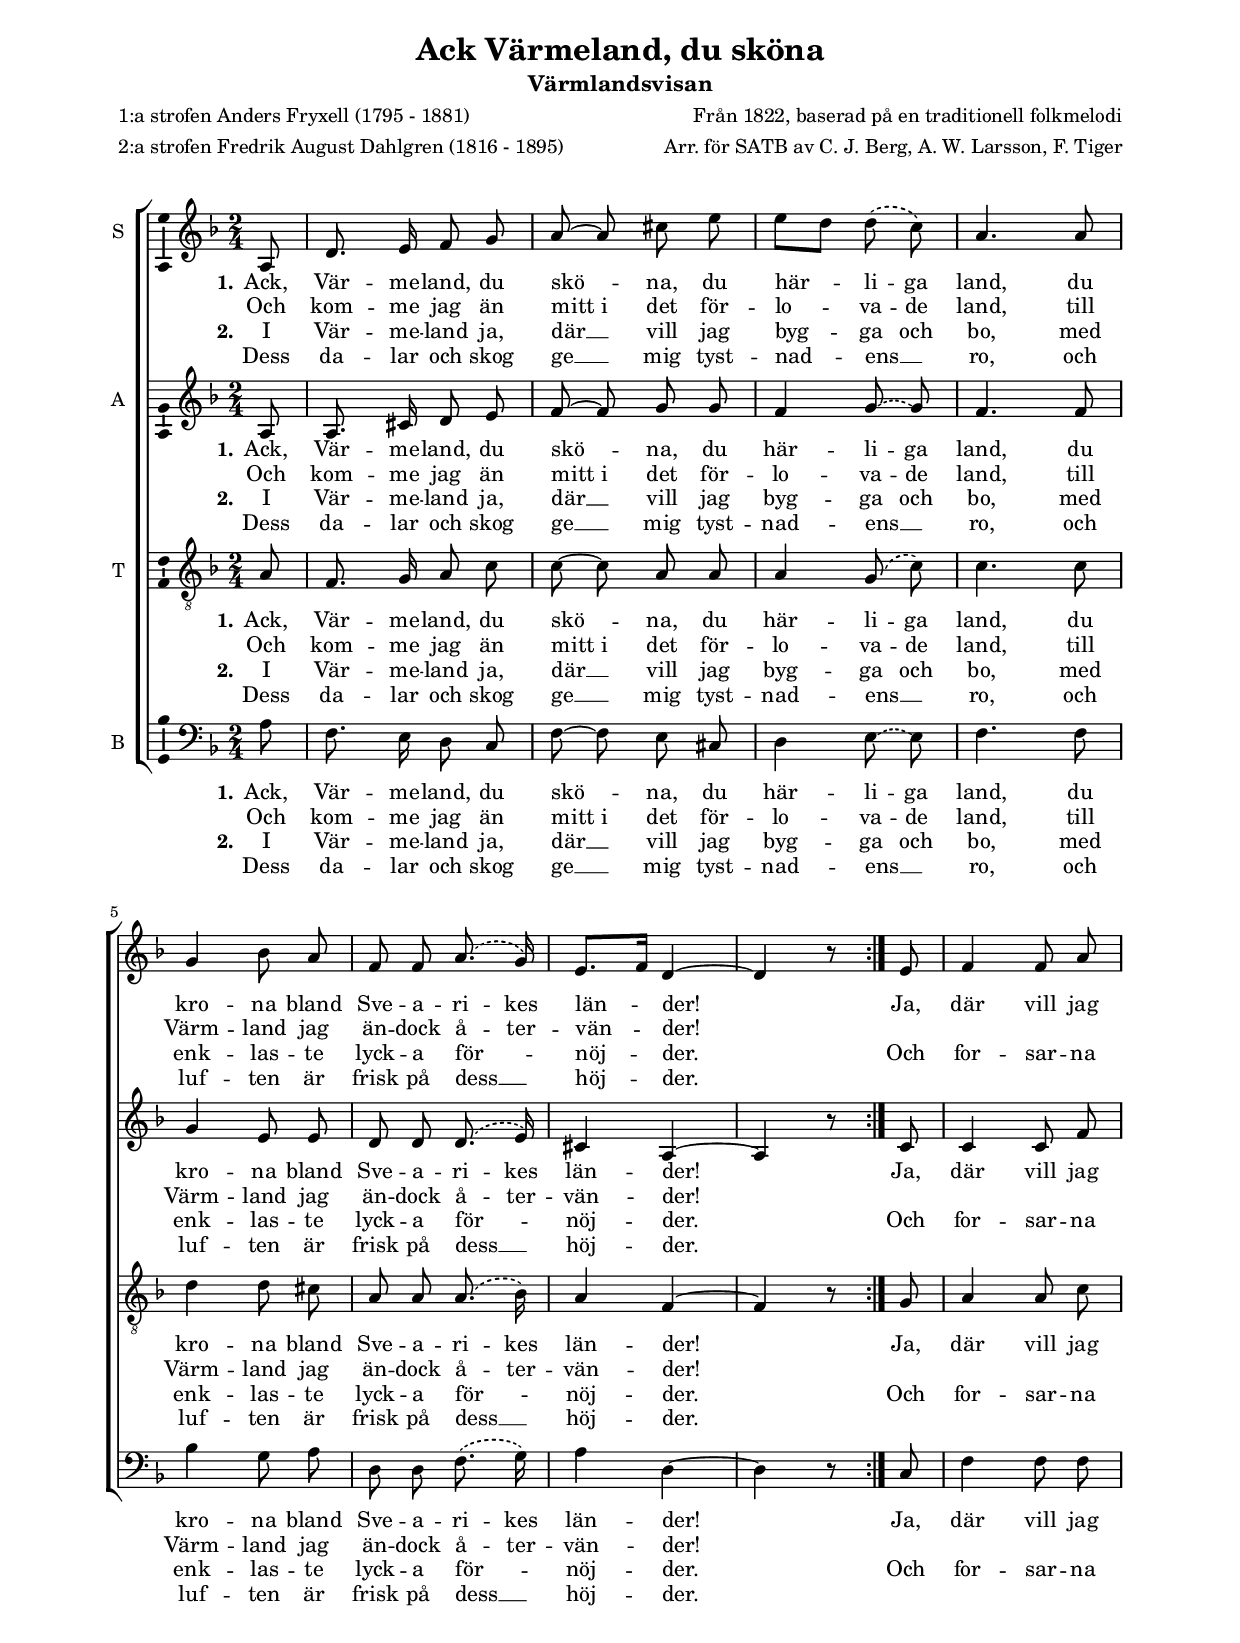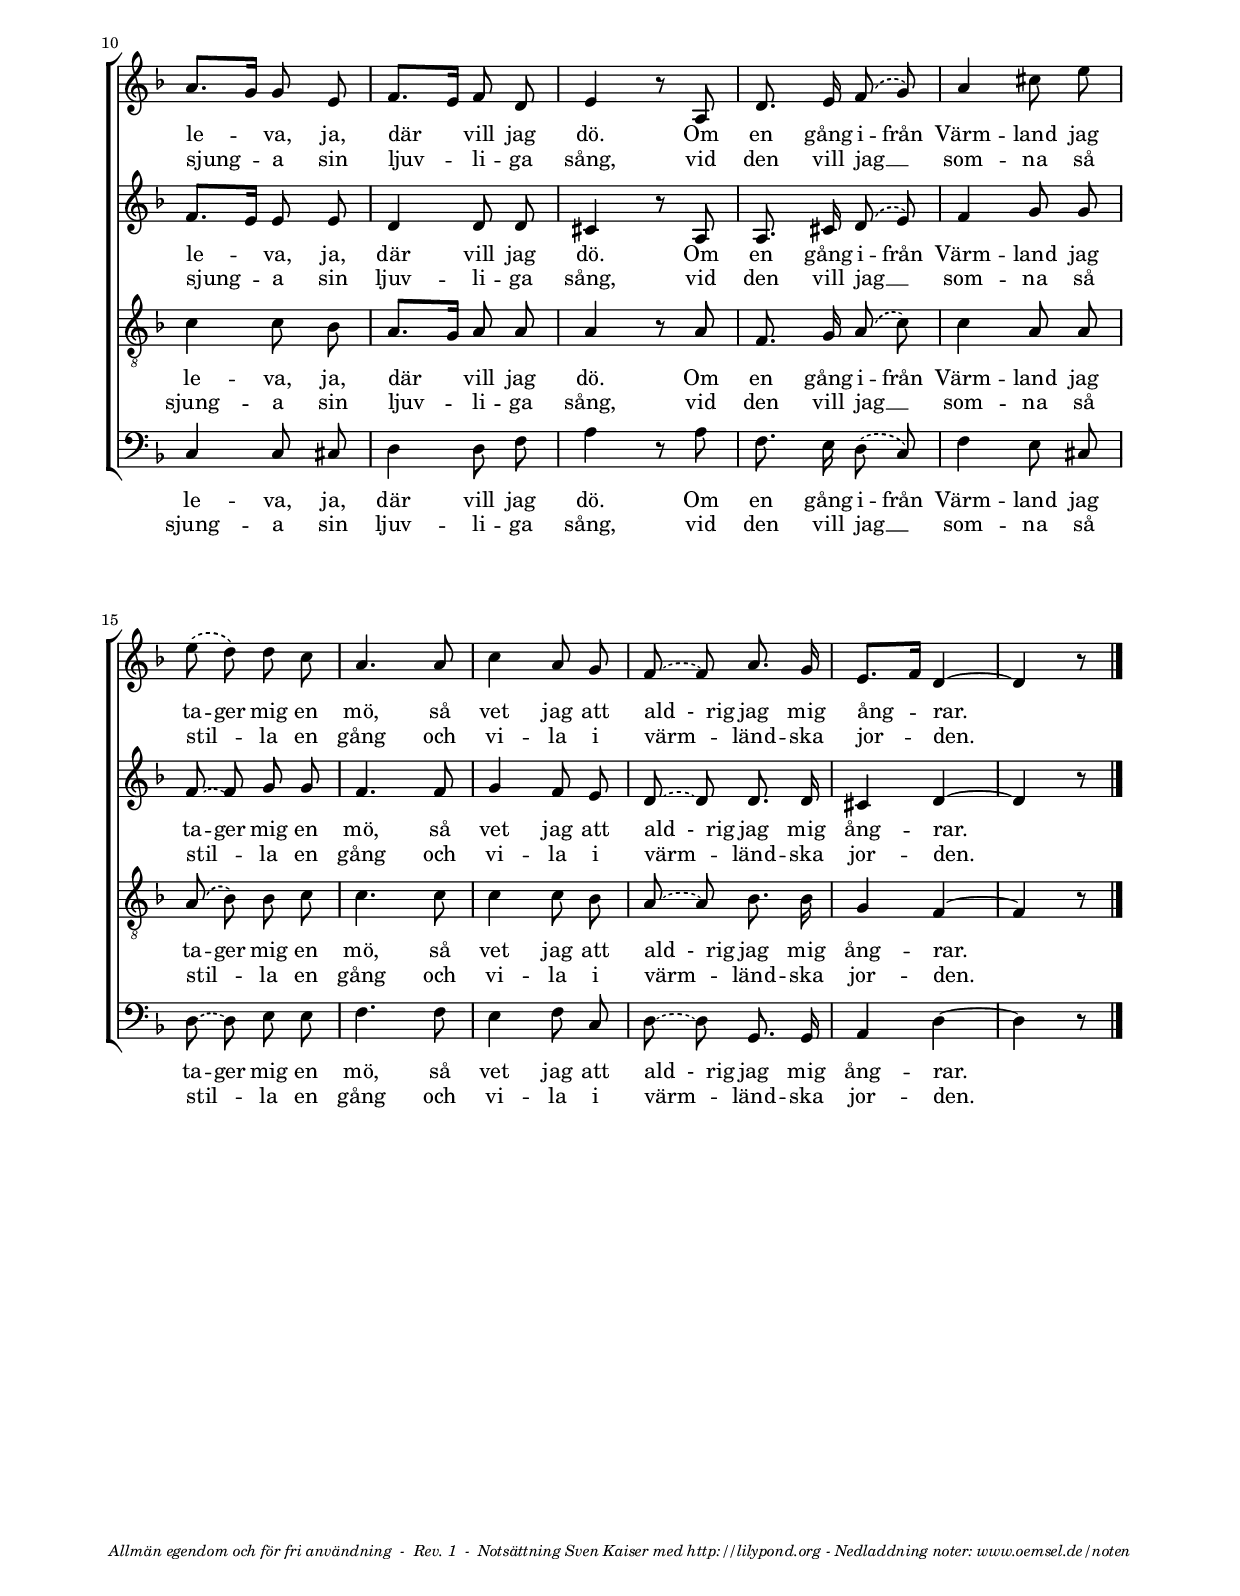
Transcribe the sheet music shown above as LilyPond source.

\version "2.18.2"


#(ly:set-option 'point-and-click #f)

%--------------------
% Maintainer: Sven Kaiser / e-mail: noten(at)oemsel.de
% ack-varmeland_fryxell_dahlgren_berg_larsson_tiger_s-a-t-b_org_se.ly
% 2017-05-21


\header {
    poet = \markup \left-column {{
               {"1:a strofen Anders Fryxell (1795 - 1881)"} \line
               {"2:a strofen Fredrik August Dahlgren (1816 - 1895)"}}}
    composer =  \markup \right-column {{
               {"Från 1822, baserad på en traditionell folkmelodi"} \line
               {"Arr. för SATB av C. J. Berg, A. W. Larsson, F. Tiger"}}}
    title = "Ack Värmeland, du sköna"
    subtitle = "Värmlandsvisan"
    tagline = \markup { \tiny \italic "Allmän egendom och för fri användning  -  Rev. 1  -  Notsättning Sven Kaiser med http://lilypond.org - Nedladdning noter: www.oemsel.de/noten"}
}

%\header {
%    poet = \markup \left-column { {
%               {"1. Strophe Anders Fryxell (1795 - 1881)"} \line
%               {"2. Strophe Fredrik August Dahlgren (1816 - 1895)"} } }
%    composer =  \markup \right-column { {
%               {"1822 nach einem schwedischen Volkslied"} \line
%               {"SATB von C. J. Berg, A. W. Larsson, F. Tiger"} } }
%    title = "Ack Värmeland, du sköna"
%    subtitle = "Värmlandsvisan"
%    subsubtitle = "Phonetische Fassung des schwedischen Textes für Deutsche"
%    tagline =  \markup \center-column \tiny \italic { { 
%               {"Diese Noten sind gemeinfrei  -  Rev. 1  -  Notensatzprogrammierung S. Kaiser mit http://lilypond.org   -   Notendownload: www.oemsel.de/noten"} \line
%               {"Originalsatz in schwedischer Sprache: www.oemsel.de/noten/ack-varmeland_fryxell_dahlgren_berg_larsson_tiger_s-a-t-b_org_se.pdf"} } }
%}

#(set-global-staff-size 17)


\paper {
    paper-width = 21.0\cm
    paper-height = 29.7\cm
    top-margin = 0.5\cm
    bottom-margin = 1.3\cm
    left-margin = 2.0\cm
    right-margin = 2.0\cm
    print-page-number = ##f
    ragged-bottom = ##t
    markup-system-spacing = #'((basic-distance . 22) (padding . 1) (stretchability . 0))
    system-system-spacing #'basic-distance = #24
    ragged-right = ##f
    ragged-last = ##f
    annotate-spacing = ##f
}

SopranVoice =  \relative c' {
    \clef "treble" \key f \major \time 2/4
    \autoBeamOff
    \stemNeutral
    \override Rest.extra-offset = #'(0.0 . -2.0)
    \repeat volta 2 { 
      \partial 8 a8
      d8. e16 f8 g8 |
      a8~ a8 cis8 e8 |
      e8[ d8] \phrasingSlurDashed d8\( c8\) |
      a4. a8 \break |
      g4 bes8 a8 |
      f8 f8 a8.\( g16\) |
      e8.[ f16] d4~ |
      d4 r8
    }
    e8 |
    f4 f8 a8 \pageBreak |
    a8.^\markup { \vspace #2 \raise #16 " " } [ g16] g8 e8 |
    f8.[ e16] f8 d8 |
    e4 r8 a,8 |
    d8. e16 f8\( g8\) |
    a4 cis8 e8 \break |
    e8\( d8 \)d8 c8 |
    a4. a8 |
    c4 a8 g8 |
    \once \tieDashed f8~ f8 a8. g16 |
    e8.[ f16] d4~ |
    d4 r8 \bar "|."
}

AltoVoice =  \relative c' {
    \clef "treble" \key f \major \time 2/4
    \autoBeamOff
    \stemNeutral
    \override Rest.extra-offset = #'(0.0 . -2.0)
    \repeat volta 2 { 
      \partial 8 a8
      a8. cis16 d8 e8
      f8~ f8 g8 g8
      \override PhrasingSlur #'control-points = #'((1.5 . -0.8) (2.7 . -0) (3.8 . -0) (5.3 . -0.8))
      f4 \phrasingSlurDashed g8\( g8\) \revert PhrasingSlur #'control-points
      f4. f8
      g4 e8 e8
      d8 d8 \phrasingSlurDashed d8.\( e16\)
      cis4 a4~
      a4 r8
    }
    c8
    c4 c8 f8
    f8.[ e16] e8 e8
    d4 d8 d8
    cis4 r8 a8
    a8. cis16 d8\( e8\)
    f4 g8 g8
    \once \override PhrasingSlur
    #'control-points = #'((2.0 . -1.5) (2.5 . -1) (3.3 . -1) (4.3 . -1.5))
    f8\( f8\) g8 g8
    f4. f8
    g4 f8 e8
    \once \tieDashed d8~ d8 d8. d16
    cis4 d4~
    d4 r8 \bar "|."
}

TenorVoice =  \relative c' {
%    \clef "bass" \key f \major \time 2/4
    \clef "treble_8" \key f \major \time 2/4
    \autoBeamOff
    \stemNeutral
    \override Rest.extra-offset = #'(0.0 . -2.0)
    \repeat volta 2 { 
      \partial 8 a8
      f8. g16 a8 c8
      c8~ c8 a8 a8
      a4 \phrasingSlurDashed g8\( c8\)
      c4. c8
      d4 d8 cis8
      a8 a8 a8.\( bes16\)
      a4 f4~
      f4 r8
    }  
    g8
    a4 a8 c8
    c4 c8 bes8
    a8.[ g16] a8 a8
    a4 r8 a8
    f8. g16 a8\( c8\)
    c4 a8 a8
    a8\( bes8\) bes8 c8
    c4. c8
    c4 c8 bes8
    \once \tieDashed a8~ a8 bes8. bes16
    g4 f4~
    f4 r8 \bar "|."
}

BassVoice =  \relative c' {
    \clef "bass" \key f \major \time 2/4
    \autoBeamOff
    \stemNeutral
    \override Rest.extra-offset = #'(0.0 . -2.0)
    \repeat volta 2 { 
      \partial 8 a8
      f8. e16 d8 c8
      f8~ f8 e8 cis8
      \phrasingSlurDashed 
      \override PhrasingSlur 
      #'control-points = #'((1.5 . 0.8) (2.7 . 1.6) (3.8 . 1.6) (5.3 . 0.8))
      d4 e8\( e8\) \revert PhrasingSlur #'control-points
      f4. f8
      bes4 g8 a8
      d,8 d8 f8.\( g16\)
      a4 d,4~
      d4 r8
    }  
    c8
    f4 f8 f8
    c4 c8 cis8
    d4 d8 f8
    a4 r8 a8
    f8. e16 d8\( c8\)
    f4 e8 cis8
    \once \override PhrasingSlur
    #'control-points = #'((1.0 . 0.0) (2 . 1) (3 . 1) (4.2 . 0.5))
    d8\( d8\) e8 e8
    f4. f8
    e4 f8 c8
    \once \tieDashed d8~ d8 g,8. g16
    a4 d4~
    d4 r8 \bar "|."
}

TextEttEtt = \lyricmode {
  Ack, Vär -- me -- land, du skö -- na, du här -- li -- ga land,
  du kro -- na bland Sve -- a -- ri -- kes län -- der!
%  Ack, Wär -- mäh -- land, düh schöh -- na, düh här -- li -- ga land,
%  düh kruh -- na bland Swe -- ah -- ri -- käs län -- där!
}

TextEttTva = \lyricmode {
  Och kom -- me jag än "mitt i" det för -- lo -- va -- de land,
  till Värm -- land jag än -- dock å -- ter -- vän -- der!
%  Oh kom -- mä jag ähn "mit i" deh för -- lo -- wa -- de land 
%  till Wärm -- land jah ähn -- doh  oh -- tär -- wän -- där!
}

TextEttRef = \lyricmode {
  Ja, där vill jag le -- va, ja, där vill jag dö.
  Om en gång i -- från Värm -- land jag ta -- ger mig en mö,
  så vet jag att "ald  -  rig" jag mig ång -- rar.
%  Jah, dähr will jah le -- wa, jah, dähr will jah döh.
%  Ohm en gong ih -- frohn Wärm -- land jah ta -- ger mig ähn möh,
%  soh wet jag att "ald  -  rig" jah mig ohng -- rar.
}
  
TextTvaEtt = \lyricmode {
  I Vär -- me -- land ja, där __ vill jag byg -- ga och bo, 
  med enk -- las -- te lyck -- a för -- _ nöj -- der.
%  I Wär -- mäh -- land ja, där vill jah by -- ga oh buh,
%  mehd änk -- las -- täh lyck -- ah föhr -- _ nöjh -- dähr.
}

TextTvaTva = \lyricmode {
  Dess da -- lar och skog ge __ mig tyst -- nad -- ens __ _ ro,
  och luf -- ten är frisk på dess __ _ höj -- der.
%  Däss da -- lar oh skug je __ mig tyst -- na -- dens __ _ ruh,
%  oh luf -- ten är frisk poh däss __ _ höj -- där.
}
  
TextTvaRef = \lyricmode {
  Och for -- sar -- na sjung -- a sin ljuv -- li -- ga sång,
  vid den vill jag __ _ som -- na så stil -- _ la en gång
  och vi -- la i värm -- länd -- ska jor -- den.
%  Oh fohr -- sar -- na schung -- a sin jüw -- li -- ga song,
%  wid dän will jah __ _ som -- na soh stil -- _ la än gong
%  oh wi -- la i wärm -- länd -- ska juhr -- dän.
}

  

% The score definition
\score {
  <<
  \new ChoirStaff
    <<
    \new Staff \with { \consists "Ambitus_engraver"}
      <<
      \set Staff.instrumentName = "S"
      \context Staff << 
      \context Voice = "SopranVoice" { \voiceOne \SopranVoice }
      \new Lyrics = "FirstStanzaFirstLine" \lyricsto "SopranVoice" {
        << 
        \set stanza = "1." \TextEttEtt
          \new Lyrics = "FirstStanzaSecondLine"
          \with { alignBelowContext = #"FirstStanzaFirstLine" } {
            \set associatedVoice = "SopranVoice"
            \TextEttTva}
        >>
        \TextEttRef}
        \new Lyrics = "SecondStanzaFirstLine" \lyricsto "SopranVoice" {
          << 
            \set stanza = "2." \TextTvaEtt
              \new Lyrics = "SecondStanzaSecondLine"
              \with { alignBelowContext = #"SecondStanzaFirstLine"}{
                \set associatedVoice = "SopranVoice"
                \TextTvaTva}
            >>
            \TextTvaRef}
            >>
          >>
          
    \new Staff \with { \consists "Ambitus_engraver"}
    <<
      \set Staff.instrumentName = "A"
      \context Staff
      <<
        \context Voice = "AltoVoice" { \voiceOne \AltoVoice }
      \new Lyrics = "FirstStanzaFirstLine" \lyricsto "AltoVoice" {
        << 
        \set stanza = "1." \TextEttEtt
          \new Lyrics = "FirstStanzaSecondLine"
          \with { alignBelowContext = #"FirstStanzaFirstLine" } {
            \set associatedVoice = "AltoVoice"
            \TextEttTva}
        >>
        \TextEttRef}
        \new Lyrics = "SecondStanzaFirstLine" \lyricsto "AltoVoice" {
          << 
            \set stanza = "2." \TextTvaEtt
              \new Lyrics = "SecondStanzaSecondLine"
              \with { alignBelowContext = #"SecondStanzaFirstLine" } {
                \set associatedVoice = "AltoVoice"
                \TextTvaTva}
            >>
            \TextTvaRef}
            >>
          >>
          
    \new Staff \with { \consists "Ambitus_engraver"}
    <<
      \set Staff.instrumentName = "T"
      \context Staff << 
      \context Voice = "TenorVoice" { \voiceOne \TenorVoice }
      \new Lyrics = "FirstStanzaFirstLine" \lyricsto "TenorVoice" {
        << 
        \set stanza = "1." \TextEttEtt
          \new Lyrics = "FirstStanzaSecondLine"
          \with { alignBelowContext = #"FirstStanzaFirstLine" } {
            \set associatedVoice = "TenorVoice"
            \TextEttTva}
        >>
        \TextEttRef}
        \new Lyrics = "SecondStanzaFirstLine" \lyricsto "TenorVoice" {
          << 
            \set stanza = "2." \TextTvaEtt
              \new Lyrics = "SecondStanzaSecondLine"
              \with { alignBelowContext = #"SecondStanzaFirstLine" } {
                \set associatedVoice = "TenorVoice"
                \TextTvaTva}
            >>
            \TextTvaRef}
            >>
          >>
          
    \new Staff \with { \consists "Ambitus_engraver"}
    <<
      \set Staff.instrumentName = "B"
      \context Staff << 
      \context Voice = "BassVoice" { \voiceOne \BassVoice }
       \new Lyrics = "FirstStanzaFirstLine" \lyricsto "BassVoice" {
        << 
        \set stanza = "1." \TextEttEtt
          \new Lyrics = "FirstStanzaSecondLine"
          \with { alignBelowContext = #"FirstStanzaFirstLine" } {
            \set associatedVoice = "BassVoice"
            \TextEttTva}
        >>
        \TextEttRef}
        \new Lyrics = "SecondStanzaFirstLine" \lyricsto "BassVoice" {
          << 
            \set stanza = "2." \TextTvaEtt
              \new Lyrics = "SecondStanzaSecondLine"
              \with { alignBelowContext = #"SecondStanzaFirstLine" } {
                \set associatedVoice = "BassVoice"
                \TextTvaTva}
            >>
            \TextTvaRef}
            >>
          >>
        >>
       >>

  \layout {
    \context { \Score \override BarNumber.padding = #2.0 }
    indent = #5
    \context { \Lyrics
               \override VerticalAxisGroup.nonstaff-relatedstaff-spacing =
               #'((basic-distance . 0)
               (minimum-distance . 6.5)
               (padding . 0)
               (stretchability . 0))}
  }
      }       

%\score {
%<<
%\new Voice = "Sopran" { \autoBeamOff \SopranVoice }
%\new Voice = "Alto"   { \autoBeamOff \AltoVoice }
%\new Voice = "Tenor"  { \autoBeamOff \TenorVoice }
%\new Voice = "Bass"   { \autoBeamOff \BassVoice }
%>>
%\midi { }
%}